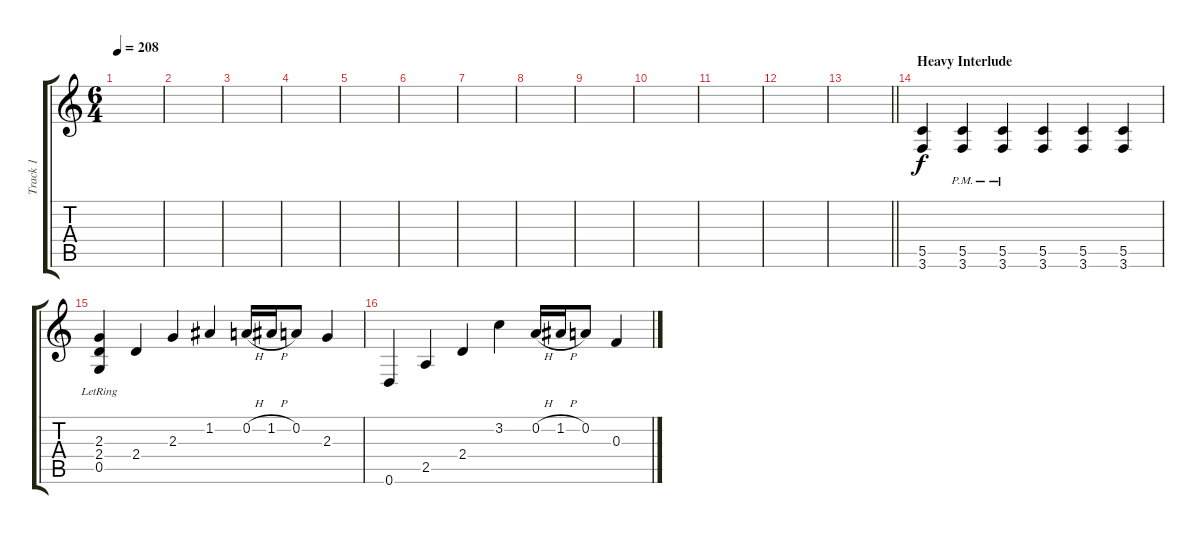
\track ("Track 1" "Track 1") {instrument distortionguitar}
\staff {score tabs}
\tuning (D4 A3 F3 C3 G2 D2) {hide}
\ts (6 4)
\tempo 208
\clef g2
\ks c
|
|
|
|
|
|
|
|
|
|
|
|
\barLineRight lightlight
|
\section ("" "Heavy Interlude")
(5.5 3.6).4 (5.5{pm} 3.6{pm}).4 (5.5{pm} 3.6{pm}).4 (5.5 3.6).4 (5.5 3.6).4 (5.5 3.6).4 |
(2.3 2.4 0.5{lr}).4 2.4.4 2.3.4 1.2.4 0.2{h}.16 1.2{h}.16 0.2.8 2.3.4 |
0.6.4 2.5.4 2.4.4 3.2.4 0.2{h}.16 1.2{h}.16 0.2.8 0.3.4
